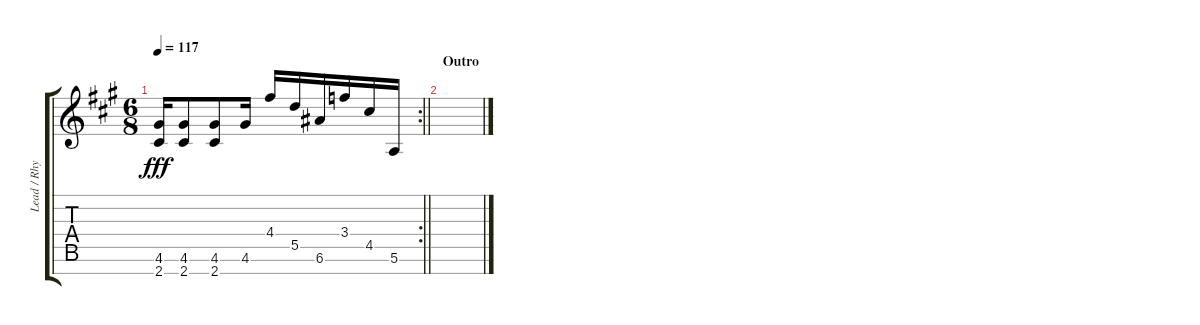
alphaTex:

\track ("Lead / Rhythm Guitar 3" "Lead / Rhy") {instrument distortionguitar}
\staff {score tabs}
\tuning (E4 B3 G3 D3 A2 E2 B1) {hide}
\rc 2
\ts (6 8)
\tempo 117
\clef g2
\barLineRight lightlight
\ks a
(4.6 2.7).16{ot 8vb dy fff} (4.6 2.7).8{ot 8vb} (4.6 2.7).8{ot 8vb} 4.6.16{ot 8vb} 4.4.16{ot 8vb} 5.5.16{ot 8vb} 6.6.16{ot 8vb} 3.4.16{ot 8vb} 4.5.16{ot 8vb} 5.6.16 |
\section ("" "Outro")
